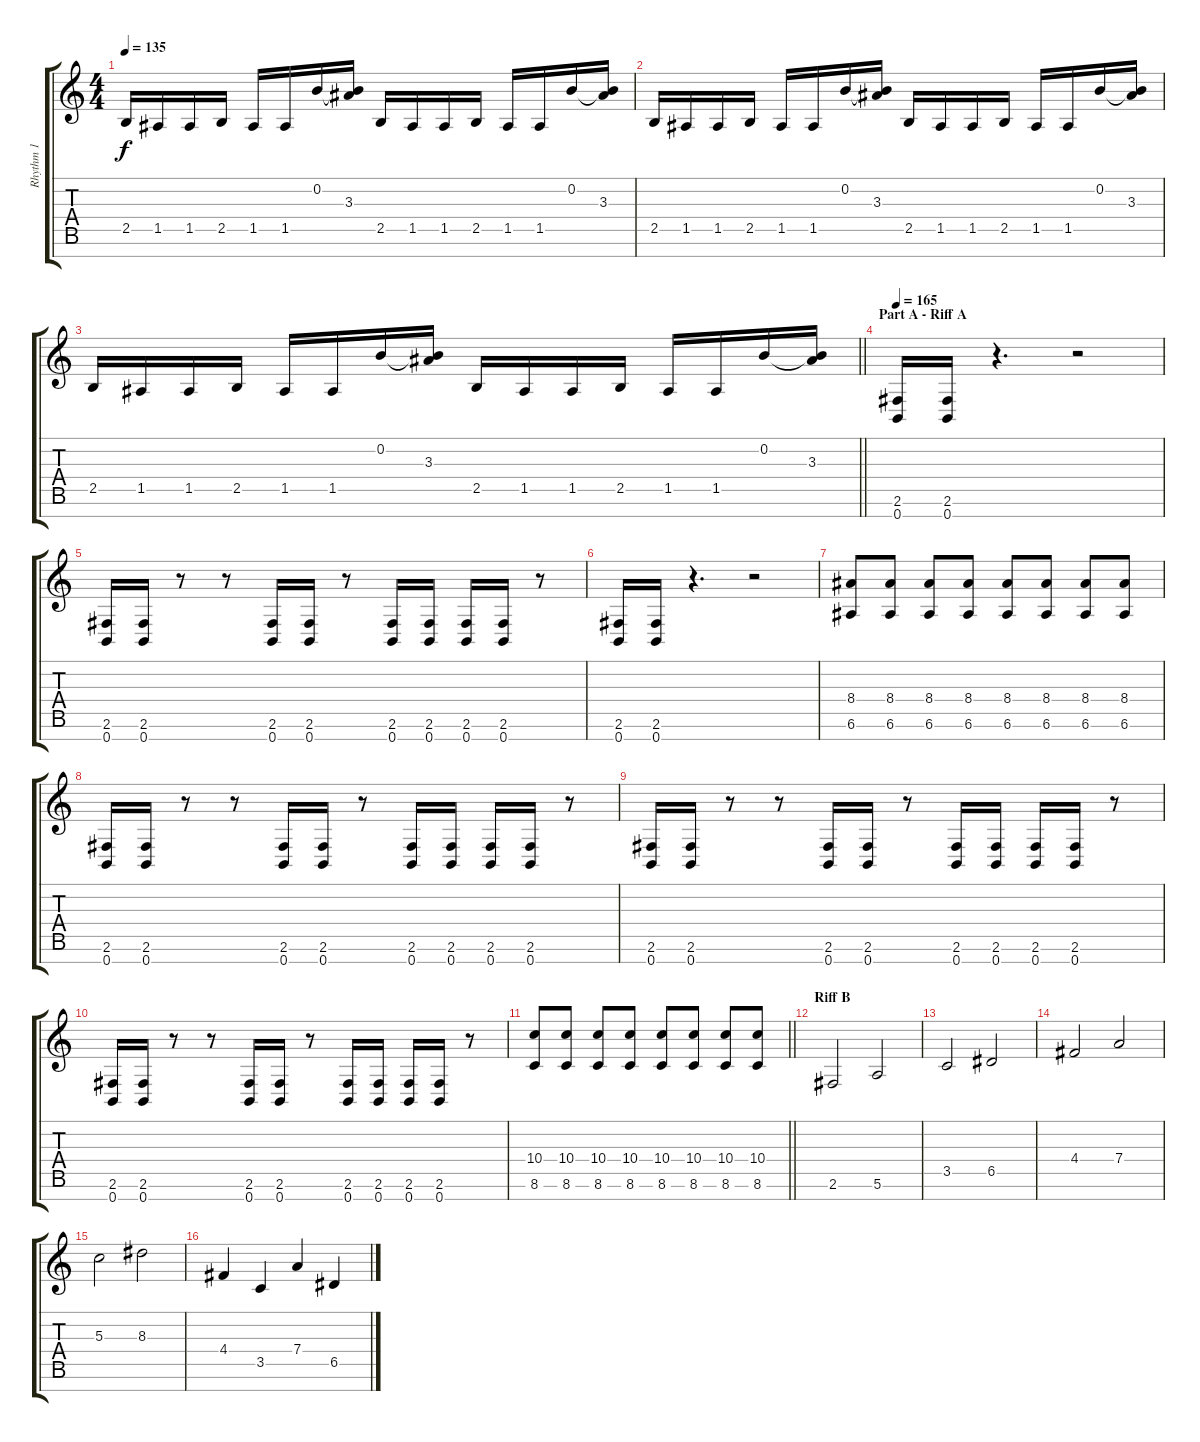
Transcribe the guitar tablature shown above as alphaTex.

\track ("Rhythm 1" "Rhythm 1") {instrument overdrivenguitar}
\staff {score tabs}
\tuning (E4 B3 G3 D3 A2 E2 B1) {hide}
\ts (4 4)
\tempo 135
\clef g2
\ks c
2.5.16{dy f} 1.5.16 1.5.16 2.5.16 1.5.16 1.5.16 0.2.16 (0.2{t} 3.3).16 2.5.16 1.5.16 1.5.16 2.5.16 1.5.16 1.5.16 0.2.16 (0.2{t} 3.3).16 |
2.5.16 1.5.16 1.5.16 2.5.16 1.5.16 1.5.16 0.2.16 (0.2{t} 3.3).16 2.5.16 1.5.16 1.5.16 2.5.16 1.5.16 1.5.16 0.2.16 (0.2{t} 3.3).16 |
\barLineRight lightlight
2.5.16 1.5.16 1.5.16 2.5.16 1.5.16 1.5.16 0.2.16 (0.2{t} 3.3).16 2.5.16 1.5.16 1.5.16 2.5.16 1.5.16 1.5.16 0.2.16 (0.2{t} 3.3).16 |
\section ("" "Part A - Riff A")
\tempo 165
(2.6 0.7).16 (2.6 0.7).16 r.4{d} r.2 |
(2.6 0.7).16 (2.6 0.7).16 r.8 r.8 (2.6 0.7).16 (2.6 0.7).16 r.8 (2.6 0.7).16 (2.6 0.7).16 (2.6 0.7).16 (2.6 0.7).16 r.8 |
(2.6 0.7).16 (2.6 0.7).16 r.4{d} r.2 |
(8.4 6.6).8 (8.4 6.6).8 (8.4 6.6).8 (8.4 6.6).8 (8.4 6.6).8 (8.4 6.6).8 (8.4 6.6).8 (8.4 6.6).8 |
(2.6 0.7).16 (2.6 0.7).16 r.8 r.8 (2.6 0.7).16 (2.6 0.7).16 r.8 (2.6 0.7).16 (2.6 0.7).16 (2.6 0.7).16 (2.6 0.7).16 r.8 |
(2.6 0.7).16 (2.6 0.7).16 r.8 r.8 (2.6 0.7).16 (2.6 0.7).16 r.8 (2.6 0.7).16 (2.6 0.7).16 (2.6 0.7).16 (2.6 0.7).16 r.8 |
(2.6 0.7).16 (2.6 0.7).16 r.8 r.8 (2.6 0.7).16 (2.6 0.7).16 r.8 (2.6 0.7).16 (2.6 0.7).16 (2.6 0.7).16 (2.6 0.7).16 r.8 |
\barLineRight lightlight
(10.4 8.6).8 (10.4 8.6).8 (10.4 8.6).8 (10.4 8.6).8 (10.4 8.6).8 (10.4 8.6).8 (10.4 8.6).8 (10.4 8.6).8 |
\section ("" "Riff B")
2.6.2 5.6.2 |
3.5.2 6.5.2 |
4.4.2 7.4.2 |
5.3.2 8.3.2 |
4.4.4 3.5.4 7.4.4 6.5.4
